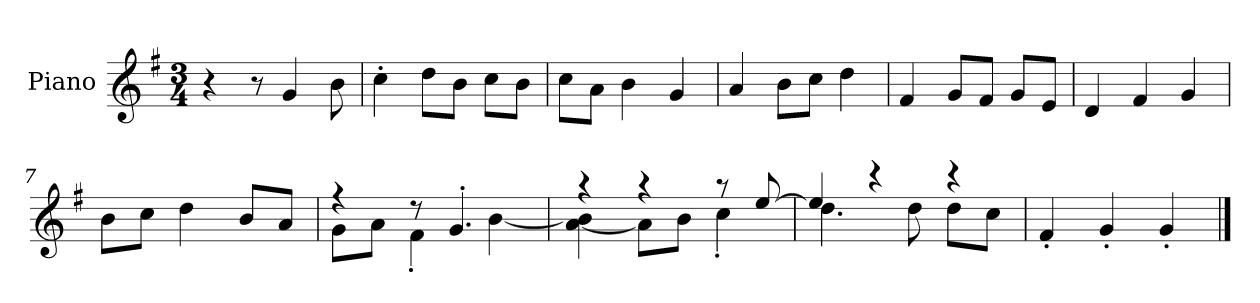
**kern
*part1
*staff1
*I"Piano
*I'P-no
*clefG2
*k[f#]
*M3/4
*MM176
=1
4r
8r
4g/
8b\
=2
4cc'\
8dd\L
8b\J
8cc\L
8b\J
=3
8cc\L
8a\J
4b\
4g/
=4
4a/
8b\L
8cc\J
4dd\
=5
4f#/
8g/L
8f#/J
8g/L
8e/J
=6
4d/
4f#/
4g/
=7
8b\L
8cc\J
4dd\
8b/L
8a/J
=8
*^
4r	8g\L
.	8a\J
8r	4f#'\
4.g'/	.
.	[4b\
!!LO:LB:g=z	!!
=9	=9
4r	[4a\ 4b\]
4r	8a\L]
.	8b\J
8r	4cc'\
[8ee/	.
=10	=10
4ee/]	4.dd\
4r	.
.	8dd\
4r	8dd\L
.	8cc\J
*v	*v
=11
4f#'/
4g'/
4g'/
==
*-
